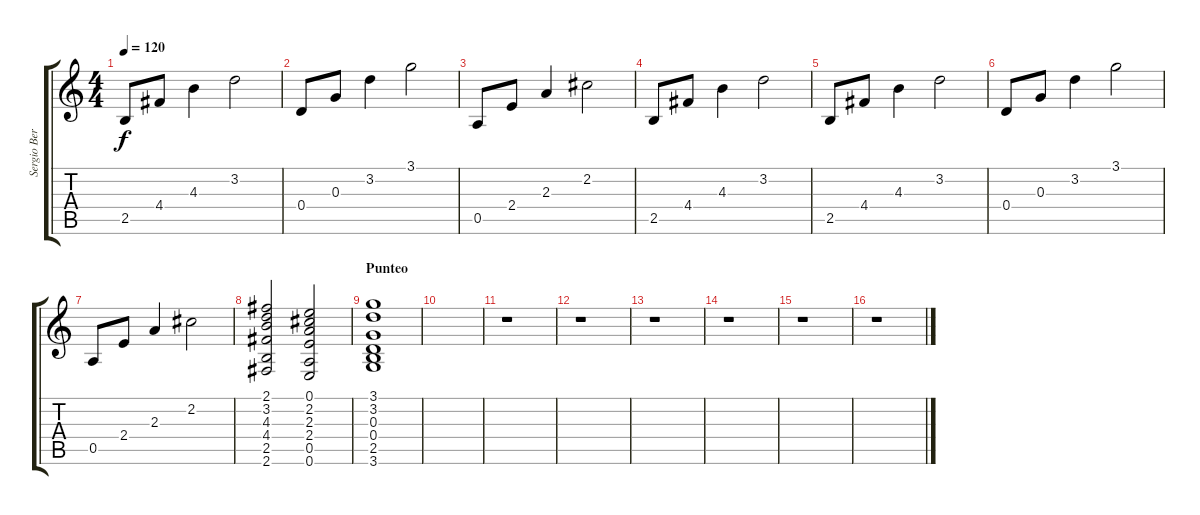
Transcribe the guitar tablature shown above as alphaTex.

\track ("Sergio Berdichevski" "Sergio Ber") {instrument acousticguitarsteel}
\staff {score tabs}
\tuning (E4 B3 G3 D3 A2 E2) {hide}
\ts (4 4)
\tempo 120
\clef g2
\ks c
2.5.8{dy f} 4.4.8 4.3.4 3.2.2 |
0.4.8 0.3.8 3.2.4 3.1.2 |
0.5.8 2.4.8 2.3.4 2.2.2 |
2.5.8 4.4.8 4.3.4 3.2.2 |
2.5.8 4.4.8 4.3.4 3.2.2 |
0.4.8 0.3.8 3.2.4 3.1.2 |
0.5.8 2.4.8 2.3.4 2.2.2 |
(2.1 3.2 4.3 4.4 2.5 2.6).2 (0.1 2.2 2.3 2.4 0.5 0.6).2 |
\section ("" "Punteo")
(3.1 3.2 0.3 0.4 2.5 3.6).1 |
|
r.1 |
r.1 |
r.1 |
r.1 |
r.1 |
r.1
